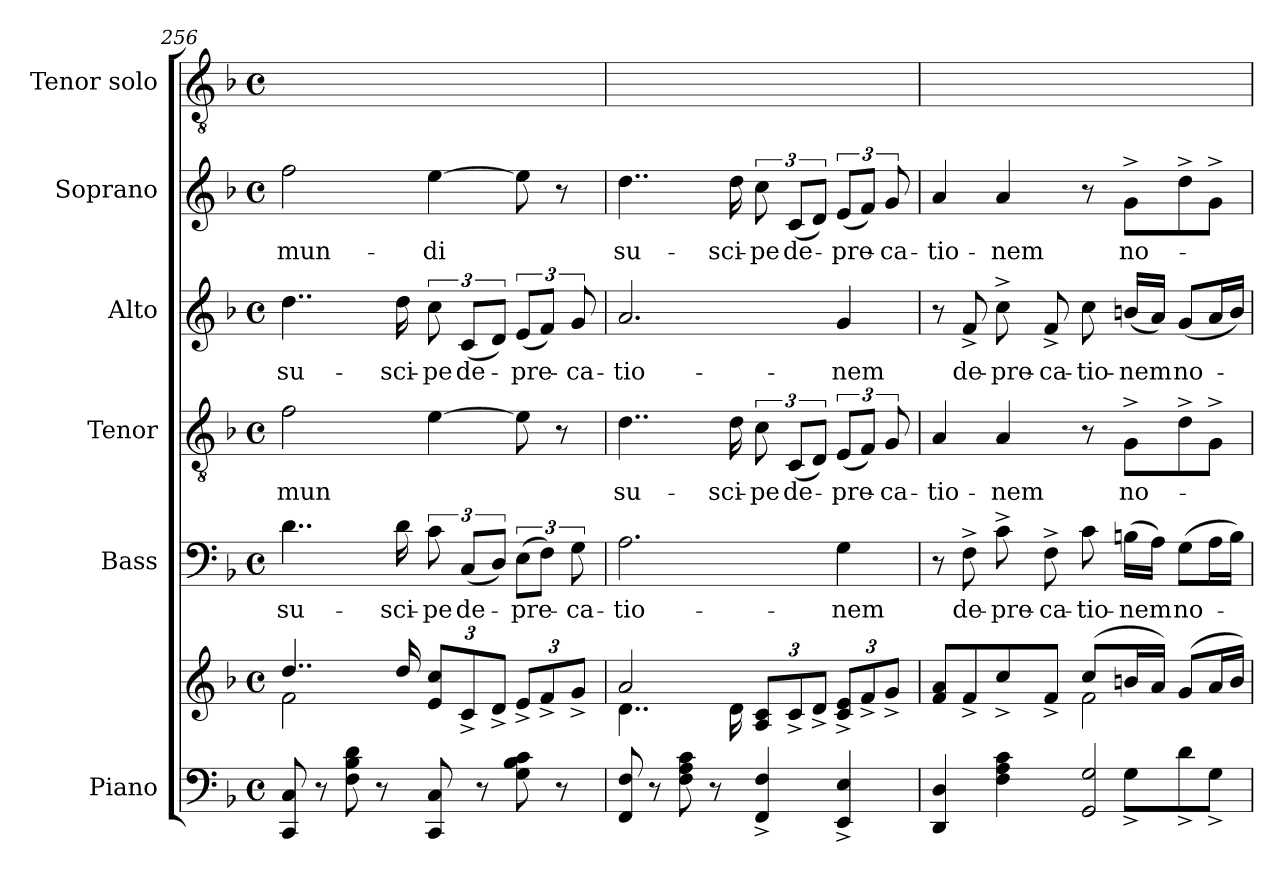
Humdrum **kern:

**kern	**kern	**kern	**text	**kern	**text	**kern	**text	**kern	**text	**kern
*part6	*part6	*part5	*part5	*part4	*part4	*part3	*part3	*part2	*part2	*part1
*staff7	*staff6	*staff5	*staff5	*staff4	*staff4	*staff3	*staff3	*staff2	*staff2	*staff1
*I"Piano	*	*I"Bass	*	*I"Tenor	*	*I"Alto	*	*I"Soprano	*	*I"Tenor solo
*I'Pno.	*	*I'B.	*	*I'T.	*	*I'A.	*	*I'S.	*	*I'T.s
*clefF4	*clefG2	*clefF4	*	*clefGv2	*	*clefG2	*	*clefG2	*	*clefGv2
*k[b-]	*k[b-]	*k[b-]	*	*k[b-]	*	*k[b-]	*	*k[b-]	*	*k[b-]
*M4/4	*M4/4	*M4/4	*	*M4/4	*	*M4/4	*	*M4/4	*	*M4/4
*met(c)	*met(c)	*met(c)	*	*met(c)	*	*met(c)	*	*met(c)	*	*met(c)
=256	=256	=256	=256	=256	=256	=256	=256	=256	=256	=256
*	*^	*	*	*	*	*	*	*	*	*
!	!	!	!	!LO:LY:b	!	!LO:LY:b	!	!LO:LY:b	!	!LO:LY:b	!
8CC/ 8C/	4..dd/	2f\	4..d\	su-	2f\	mun	4..dd\	su-	2ff\	mun-	1ryy
8r	.	.	.	.	.	.	.	.	.	.	.
8F\ 8B-\ 8d\	.	.	.	.	.	.	.	.	.	.	.
8r	.	.	.	.	.	.	.	.	.	.	.
!	!	!	!	!LO:LY:b	!	!	!	!LO:LY:b	!	!	!
.	16dd/	.	16d\	-sci-	.	.	16dd\	-sci-	.	.	.
*	*Xbrackettup	*	*	*	*	*	*	*	*	*	*
!	!	!	!	!LO:LY:b	!	!	!	!LO:LY:b	!	!LO:LY:b	!
8CC/ 8C/	12e/ 12cc/L	2ryy	12c\	-pe	[4e\	.	12cc\	-pe	[4ee\	-di	.
!	!	!	!	!LO:LY:b	!	!	!	!LO:LY:b	!	!	!
.	12c^/	.	(<12C/L	de-	.	.	(<12c/L	de-	.	.	.
8r	.	.	.	.	.	.	.	.	.	.	.
.	12d^/J	.	12D/J)	.	.	.	12d/J)	.	.	.	.
!	!	!	!	!LO:LY:b	!	!	!	!LO:LY:b	!	!	!
8G\ 8B-\ 8c\	12e^/L	.	(>12E\L	-pre-	8e\]	.	(<12e/L	-pre-	8ee\]	.	.
.	12f^/	.	12F\J)	.	.	.	12f/J)	.	.	.	.
8r	.	.	.	.	8r	.	.	.	8r	.	.
!	!	!	!	!LO:LY:b	!	!	!	!LO:LY:b	!	!	!
.	12g^/J	.	12G\	-ca-	.	.	12g/	-ca-	.	.	.
=257	=257	=257	=257	=257	=257	=257	=257	=257	=257	=257	=257
!	!	!	!	!LO:LY:b	!	!LO:LY:b	!	!LO:LY:b	!	!LO:LY:b	!
8FF/ 8F/	2a/	4..d\	2.A\	tio-	4..d\	su-	2.a/	-tio-	4..dd\	su-	1ryy
8r	.	.	.	.	.	.	.	.	.	.	.
8F\ 8A\ 8c\	.	.	.	.	.	.	.	.	.	.	.
8r	.	.	.	.	.	.	.	.	.	.	.
!	!	!	!	!	!	!LO:LY:b	!	!	!	!LO:LY:b	!
.	.	16d\	.	.	16d\	-sci-	.	.	16dd\	-sci-	.
!	!	!	!	!	!	!LO:LY:b	!	!	!	!LO:LY:b	!
4FF/^ 4F/^	2ryy	12A/ 12c/L	.	.	12c\	-pe	.	.	12cc\	-pe	.
!	!	!	!	!	!	!LO:LY:b	!	!	!	!LO:LY:b	!
.	.	12c^/	.	.	(<12C/L	de-	.	.	(<12c/L	de-	.
.	.	12d^/J	.	.	12D/J)	.	.	.	12d/J)	.	.
!	!	!	!	!LO:LY:b	!	!LO:LY:b	!	!LO:LY:b	!	!LO:LY:b	!
4EE/^ 4E/^	.	12c/^ 12e/^L	4G\	-nem	(<12E/L	-pre-	4g/	-nem	(<12e/L	-pre-	.
.	.	12f^/	.	.	12F/J)	.	.	.	12f/J)	.	.
!	!	!	!	!	!	!LO:LY:b	!	!	!	!LO:LY:b	!
.	.	12g^/J	.	.	12G/	-ca-	.	.	12g/	-ca-	.
!!LO:PB:g=z
=258	=258	=258	=258	=258	=258	=258	=258	=258	=258	=258	=258
*^	*	*	*	*	*	*	*	*	*	*	*
!	!	!	!	!	!	!	!LO:LY:b	!	!	!	!LO:LY:b	!
4DD/ 4D/	2ryy	8f/ 8a/L	2ryy	8r	.	4A/	-tio-	8r	.	4a/	-tio-	1ryy
!	!	!	!	!	!LO:LY:b	!	!	!	!LO:LY:b	!	!	!
.	.	8f^/	.	8F^\	de-	.	.	8f^/	de-	.	.	.
!	!	!	!	!	!LO:LY:b	!	!LO:LY:b	!	!LO:LY:b	!	!LO:LY:b	!
4F\ 4A\ 4c\	.	8cc^/	.	8c^\	-pre-	4A/	-nem	8cc^\	-pre-	4a/	-nem	.
!	!	!	!	!	!LO:LY:b	!	!	!	!LO:LY:b	!	!	!
.	.	8f^/J	.	8F^\	-ca-	.	.	8f^/	-ca-	.	.	.
!	!	!	!	!	!LO:LY:b	!	!	!	!LO:LY:b	!	!	!
2GG/ 2G/	8ryy	(>8cc/L	2f\	8c\	tio-	8r	.	8cc\	-tio-	8r	.	.
!	!	!	!	!	!LO:LY:b	!	!LO:LY:b	!	!LO:LY:b	!	!LO:LY:b	!
.	8G^\L	16bn/L	.	(>16Bn\LL	-nem	8G^\L	no-	(<16bn/LL	-nem	8g^\L	no-	.
.	.	16a/JJ)	.	16A\JJ)	.	.	.	16a/JJ)	.	.	.	.
!	!	!	!	!	!LO:LY:b	!	!	!	!LO:LY:b	!	!	!
.	8d^\	(>8g/L	.	(>8G\L	no-	8d^\	.	(<8g/L	no-	8dd^\	.	.
.	8G^\J	16a/L	.	16A\L	.	8G^\J	.	16a/L	.	8g^\J	.	.
.	.	16b/JJ)	.	16B\JJ)	.	.	.	16b/JJ)	.	.	.	.
*v	*v	*	*	*	*	*	*	*	*	*	*	*
*	*v	*v	*	*	*	*	*	*	*	*	*
=	=	=	=	=	=	=	=	=	=	=
*-	*-	*-	*-	*-	*-	*-	*-	*-	*-	*-
